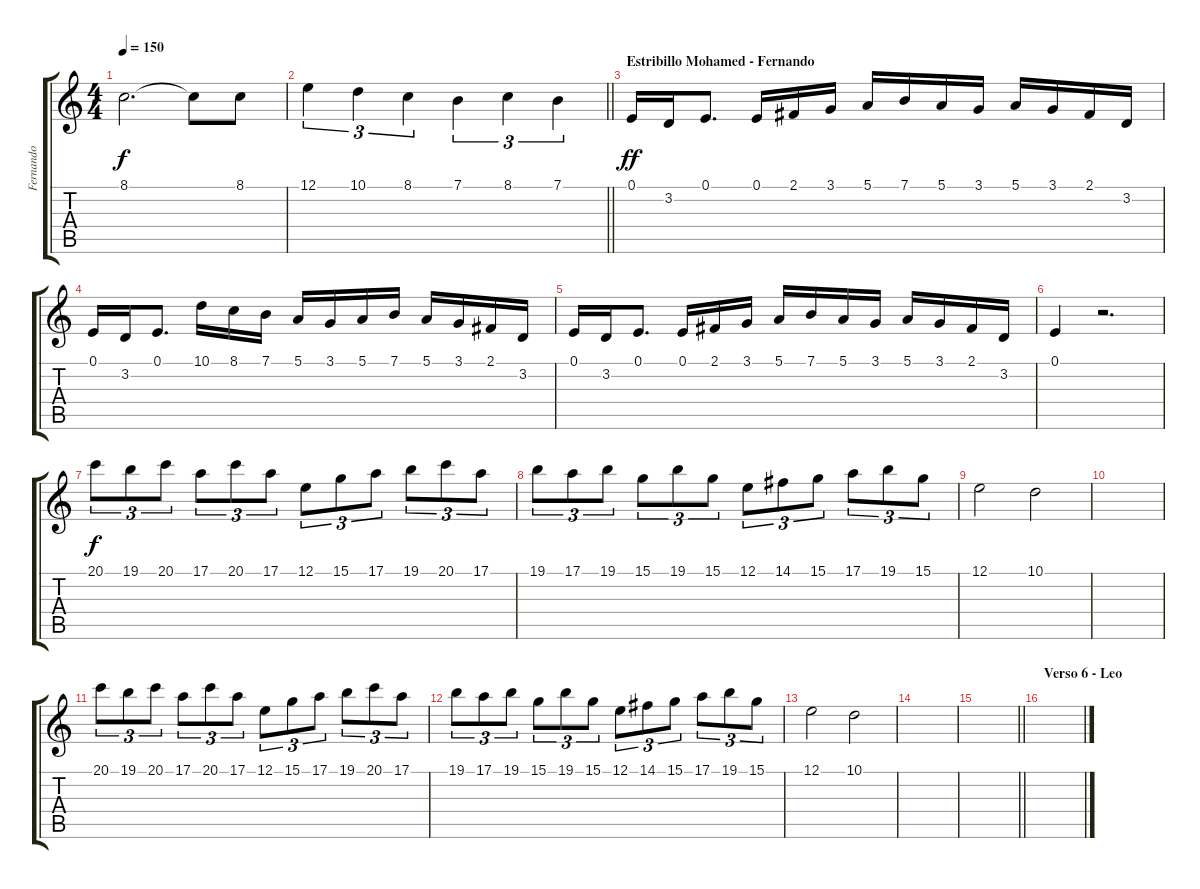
\track ("Fernando" "Fernando") {instrument flute}
\staff {score tabs}
\tuning (E4 B3 G3 D3 A2 E2) {hide}
\ts (4 4)
\tempo 150
\clef g2
\ks c
8.1.2{d dy f} 8.1{t}.8 8.1.8 |
\barLineRight lightlight
12.1.4{tu (3 2)} 10.1.4{tu (3 2)} 8.1.4{tu (3 2)} 7.1.4{tu (3 2)} 8.1.4{tu (3 2)} 7.1.4{tu (3 2)} |
\section ("" "Estribillo Mohamed - Fernando")
0.1.16{dy ff volume 10} 3.2.16 0.1.8{d} 0.1.16 2.1.16 3.1.16 5.1.16 7.1.16 5.1.16 3.1.16 5.1.16 3.1.16 2.1.16 3.2.16 |
0.1.16 3.2.16 0.1.8{d} 10.1.16 8.1.16 7.1.16 5.1.16 3.1.16 5.1.16 7.1.16 5.1.16 3.1.16 2.1.16 3.2.16 |
0.1.16 3.2.16 0.1.8{d} 0.1.16 2.1.16 3.1.16 5.1.16 7.1.16 5.1.16 3.1.16 5.1.16 3.1.16 2.1.16 3.2.16 |
0.1.4 r.2{d} |
20.1.8{tu (3 2) dy f volume 14} 19.1.8{tu (3 2)} 20.1.8{tu (3 2)} 17.1.8{tu (3 2)} 20.1.8{tu (3 2)} 17.1.8{tu (3 2)} 12.1.8{tu (3 2)} 15.1.8{tu (3 2)} 17.1.8{tu (3 2)} 19.1.8{tu (3 2)} 20.1.8{tu (3 2)} 17.1.8{tu (3 2)} |
19.1.8{tu (3 2)} 17.1.8{tu (3 2)} 19.1.8{tu (3 2)} 15.1.8{tu (3 2)} 19.1.8{tu (3 2)} 15.1.8{tu (3 2)} 12.1.8{tu (3 2)} 14.1.8{tu (3 2)} 15.1.8{tu (3 2)} 17.1.8{tu (3 2)} 19.1.8{tu (3 2)} 15.1.8{tu (3 2)} |
12.1.2 10.1.2 |
|
20.1.8{tu (3 2)} 19.1.8{tu (3 2)} 20.1.8{tu (3 2)} 17.1.8{tu (3 2)} 20.1.8{tu (3 2)} 17.1.8{tu (3 2)} 12.1.8{tu (3 2)} 15.1.8{tu (3 2)} 17.1.8{tu (3 2)} 19.1.8{tu (3 2)} 20.1.8{tu (3 2)} 17.1.8{tu (3 2)} |
19.1.8{tu (3 2)} 17.1.8{tu (3 2)} 19.1.8{tu (3 2)} 15.1.8{tu (3 2)} 19.1.8{tu (3 2)} 15.1.8{tu (3 2)} 12.1.8{tu (3 2)} 14.1.8{tu (3 2)} 15.1.8{tu (3 2)} 17.1.8{tu (3 2)} 19.1.8{tu (3 2)} 15.1.8{tu (3 2)} |
12.1.2 10.1.2 |
|
\barLineRight lightlight
|
\section ("" "Verso 6 - Leo")
